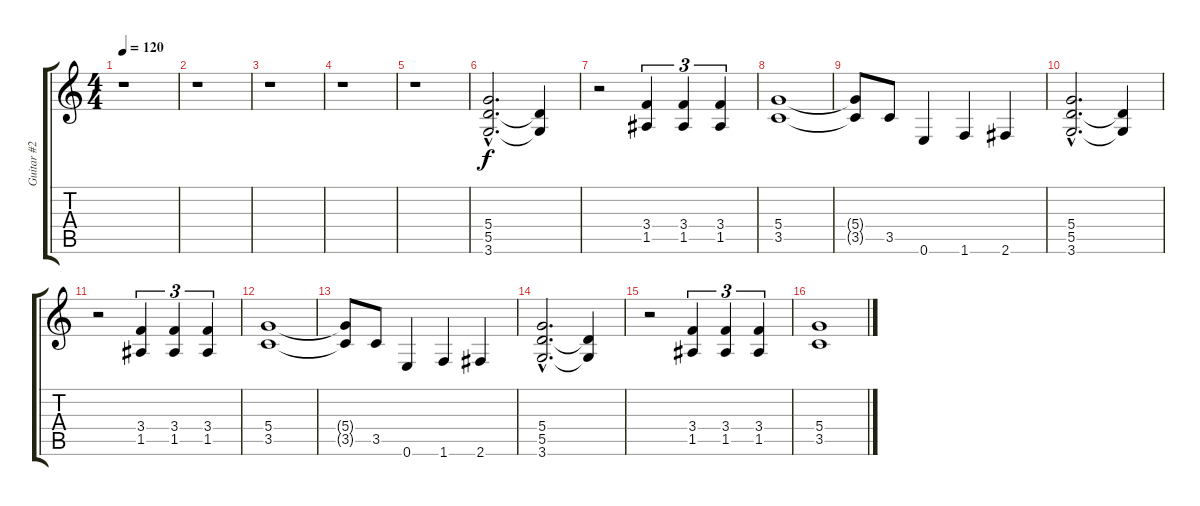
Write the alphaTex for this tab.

\track ("Guitar #2" "Guitar #2") {instrument distortionguitar}
\staff {score tabs}
\tuning (E4 B3 G3 D3 A2 E2) {hide}
\ts (4 4)
\tempo 120
\clef g2
\ks c
r.1{dy f instrument distortionguitar} |
r.1 |
r.1 |
r.1 |
r.1 |
(5.4{hac} 5.5{hac} 3.6{hac}).2{d} (5.5{t} 3.6{t}).4 |
r.2 (3.4 1.5).4{tu (3 2)} (3.4 1.5).4{tu (3 2)} (3.4 1.5).4{tu (3 2)} |
(5.4 3.5).1 |
(5.4{t} 3.5{t}).8 3.5.8 0.6.4 1.6.4 2.6.4 |
(5.4{hac} 5.5{hac} 3.6{hac}).2{d} (5.5{t} 3.6{t}).4 |
r.2 (3.4 1.5).4{tu (3 2)} (3.4 1.5).4{tu (3 2)} (3.4 1.5).4{tu (3 2)} |
(5.4 3.5).1 |
(5.4{t} 3.5{t}).8 3.5.8 0.6.4 1.6.4 2.6.4 |
(5.4{hac} 5.5{hac} 3.6{hac}).2{d} (5.5{t} 3.6{t}).4 |
r.2 (3.4 1.5).4{tu (3 2)} (3.4 1.5).4{tu (3 2)} (3.4 1.5).4{tu (3 2)} |
(5.4 3.5).1
